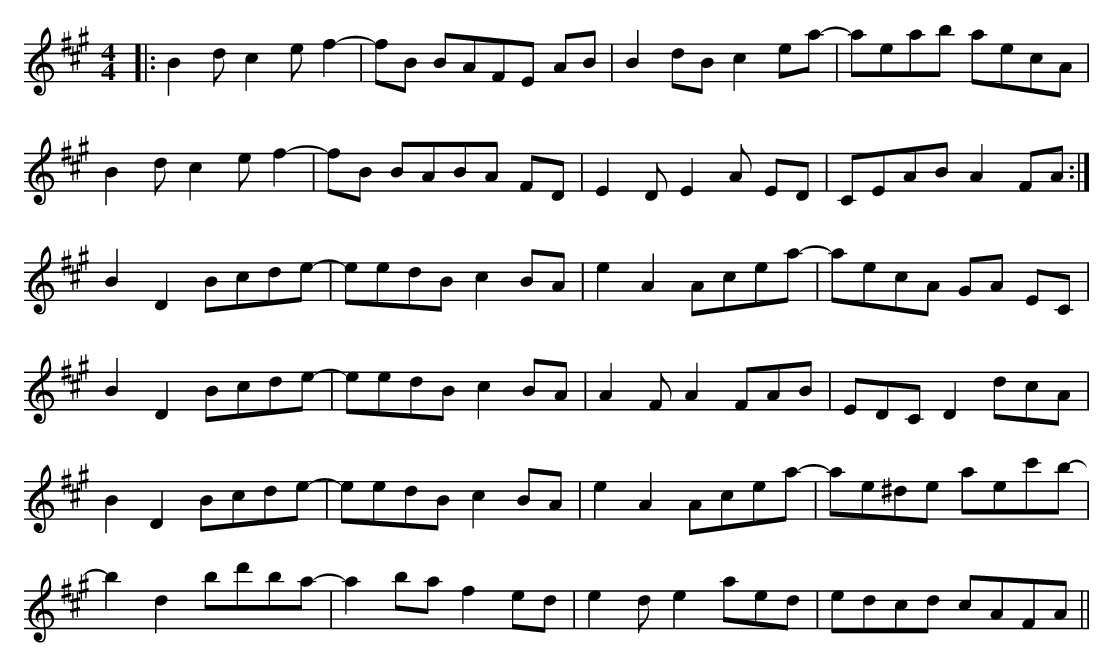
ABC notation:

X:1
M:4/4
K:Bdor
|:B2d c2e f2-|fB BAFE AB |B2 dB c2ea-|-aeab aecA|
B2d c2e f2-|fB BABA FD| E2 DE2 A ED|CEAB A2 FA:|
B2D2 Bcde-|eedBc2 BA| e2A2 Acea-|aecA GA EC|
B2D2 Bcde-|eedB c2 BA| A2FA2FAB| EDC D2 dcA|
B2D2 Bcde-|eedBc2 BA| e2A2 Acea-|ae^de aec'b-|
b2d2bd'ba-|a2baf2 ed|e2de2 aed|edcd cAFA||
